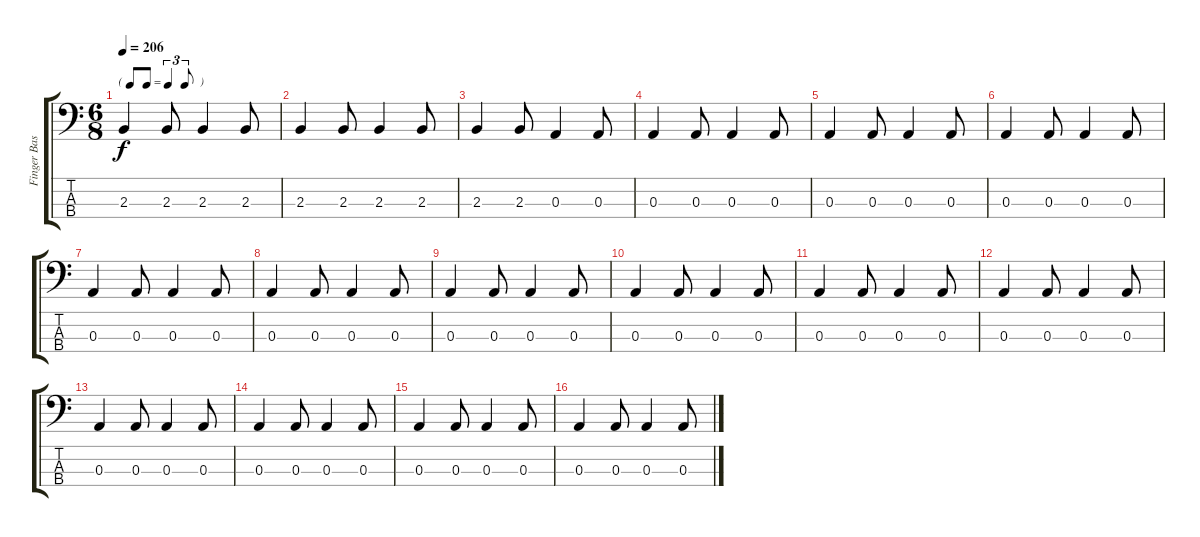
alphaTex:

\track ("Finger Bass" "Finger Bas") {instrument electricbassfinger}
\staff {score tabs}
\tuning (G2 D2 A1 E1) {hide}
\ts (6 8)
\tf triplet8th
\tempo 206
\clef f4
\ks c
2.3.4{dy f} 2.3.8 2.3.4 2.3.8 |
2.3.4 2.3.8 2.3.4 2.3.8 |
2.3.4 2.3.8 0.3.4 0.3.8 |
0.3.4 0.3.8 0.3.4 0.3.8 |
0.3.4 0.3.8 0.3.4 0.3.8 |
0.3.4 0.3.8 0.3.4 0.3.8 |
0.3.4 0.3.8 0.3.4 0.3.8 |
0.3.4 0.3.8 0.3.4 0.3.8 |
0.3.4 0.3.8 0.3.4 0.3.8 |
0.3.4 0.3.8 0.3.4 0.3.8 |
0.3.4 0.3.8 0.3.4 0.3.8 |
0.3.4 0.3.8 0.3.4 0.3.8 |
0.3.4 0.3.8 0.3.4 0.3.8 |
0.3.4 0.3.8 0.3.4 0.3.8 |
0.3.4 0.3.8 0.3.4 0.3.8 |
0.3.4 0.3.8 0.3.4 0.3.8
